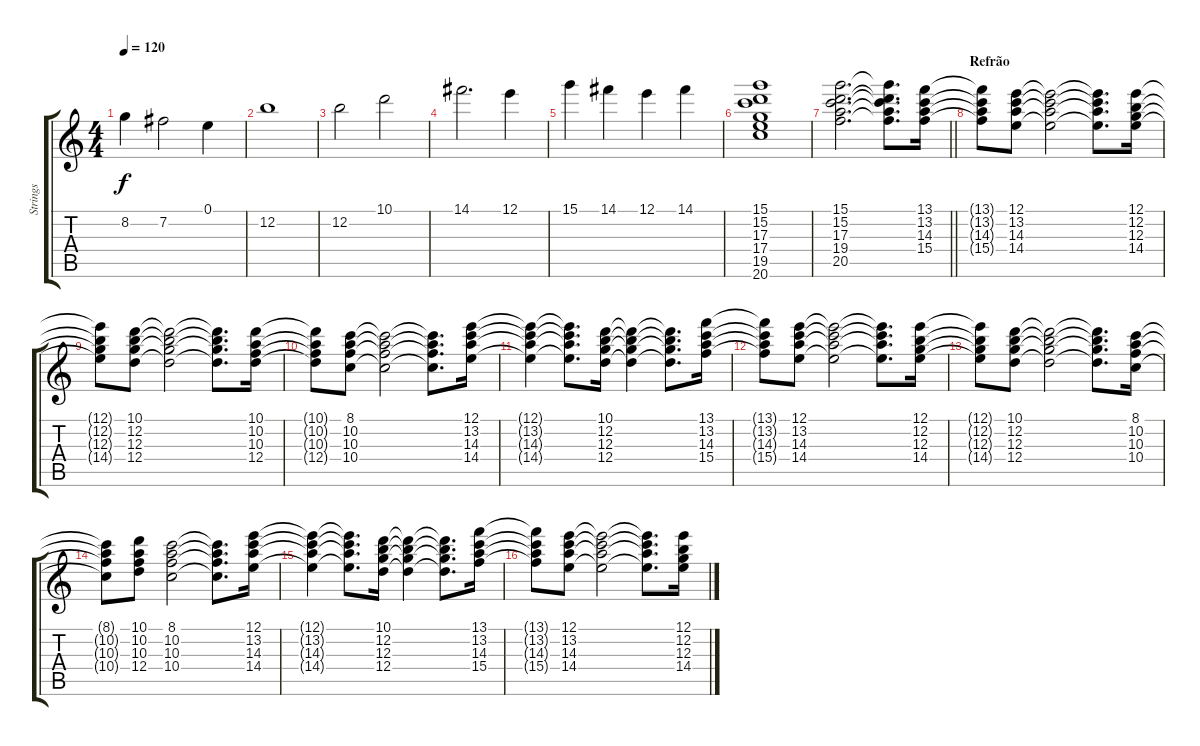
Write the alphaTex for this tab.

\track ("Strings" "Strings") {instrument stringensemble1}
\staff {score tabs}
\tuning (E5 B4 G4 D4 A3 E3) {hide}
\ts (4 4)
\tempo 120
\clef g2
\ks c
8.2.4{dy f} 7.2.2 0.1.4 |
12.2.1 |
12.2.2 10.1.2 |
14.1.2{d} 12.1.4 |
15.1.4 14.1.4 12.1.4 14.1.4 |
(15.1 15.2 17.3 17.4 19.5 20.6).1 |
\barLineRight lightlight
(15.1 15.2 17.3 19.4 20.5).2{d} (15.1{t} 15.2{t} 17.3{t} 19.4{t} 20.5{t}).8{d} (13.1 13.2 14.3 15.4).16 |
\section ("" "Refrão")
(13.1{t} 13.2{t} 14.3{t} 15.4{t}).8 (12.1 13.2 14.3 14.4).8 (12.1{t} 13.2{t} 14.3{t} 14.4{t}).2 (12.1{t} 13.2{t} 14.3{t} 14.4{t}).8{d} (12.1 12.2 12.3 14.4).16 |
(12.1{t} 12.2{t} 12.3{t} 14.4{t}).8 (10.1 12.2 12.3 12.4).8 (10.1{t} 12.2{t} 12.3{t} 12.4{t}).2 (10.1{t} 12.2{t} 12.3{t} 12.4{t}).8{d} (10.1 10.2 10.3 12.4).16 |
(10.1{t} 10.2{t} 10.3{t} 12.4{t}).8 (8.1 10.2 10.3 10.4).8 (8.1{t} 10.2{t} 10.3{t} 10.4{t}).2 (8.1{t} 10.2{t} 10.3{t} 10.4{t}).8{d} (12.1 13.2 14.3 14.4).16 |
(12.1{t} 13.2{t} 14.3{t} 14.4{t}).4 (12.1{t} 13.2{t} 14.3{t} 14.4{t}).8{d} (10.1 12.2 12.3 12.4).16 (10.1{t} 12.2{t} 12.3{t} 12.4{t}).4 (10.1{t} 12.2{t} 12.3{t} 12.4{t}).8{d} (13.1 13.2 14.3 15.4).16 |
(13.1{t} 13.2{t} 14.3{t} 15.4{t}).8 (12.1 13.2 14.3 14.4).8 (12.1{t} 13.2{t} 14.3{t} 14.4{t}).2 (12.1{t} 13.2{t} 14.3{t} 14.4{t}).8{d} (12.1 12.2 12.3 14.4).16 |
(12.1{t} 12.2{t} 12.3{t} 14.4{t}).8 (10.1 12.2 12.3 12.4).8 (10.1{t} 12.2{t} 12.3{t} 12.4{t}).2 (10.1{t} 12.2{t} 12.3{t} 12.4{t}).8{d} (8.1 10.2 10.3 10.4).16 |
(8.1{t} 10.2{t} 10.3{t} 10.4{t}).8 (10.1 10.2 10.3 12.4).8 (8.1 10.2 10.3 10.4).2 (8.1{t} 10.2{t} 10.3{t} 10.4{t}).8{d} (12.1 13.2 14.3 14.4).16 |
(12.1{t} 13.2{t} 14.3{t} 14.4{t}).4 (12.1{t} 13.2{t} 14.3{t} 14.4{t}).8{d} (10.1 12.2 12.3 12.4).16 (10.1{t} 12.2{t} 12.3{t} 12.4{t}).4 (10.1{t} 12.2{t} 12.3{t} 12.4{t}).8{d} (13.1 13.2 14.3 15.4).16 |
(13.1{t} 13.2{t} 14.3{t} 15.4{t}).8 (12.1 13.2 14.3 14.4).8 (12.1{t} 13.2{t} 14.3{t} 14.4{t}).2 (12.1{t} 13.2{t} 14.3{t} 14.4{t}).8{d} (12.1 12.2 12.3 14.4).16
